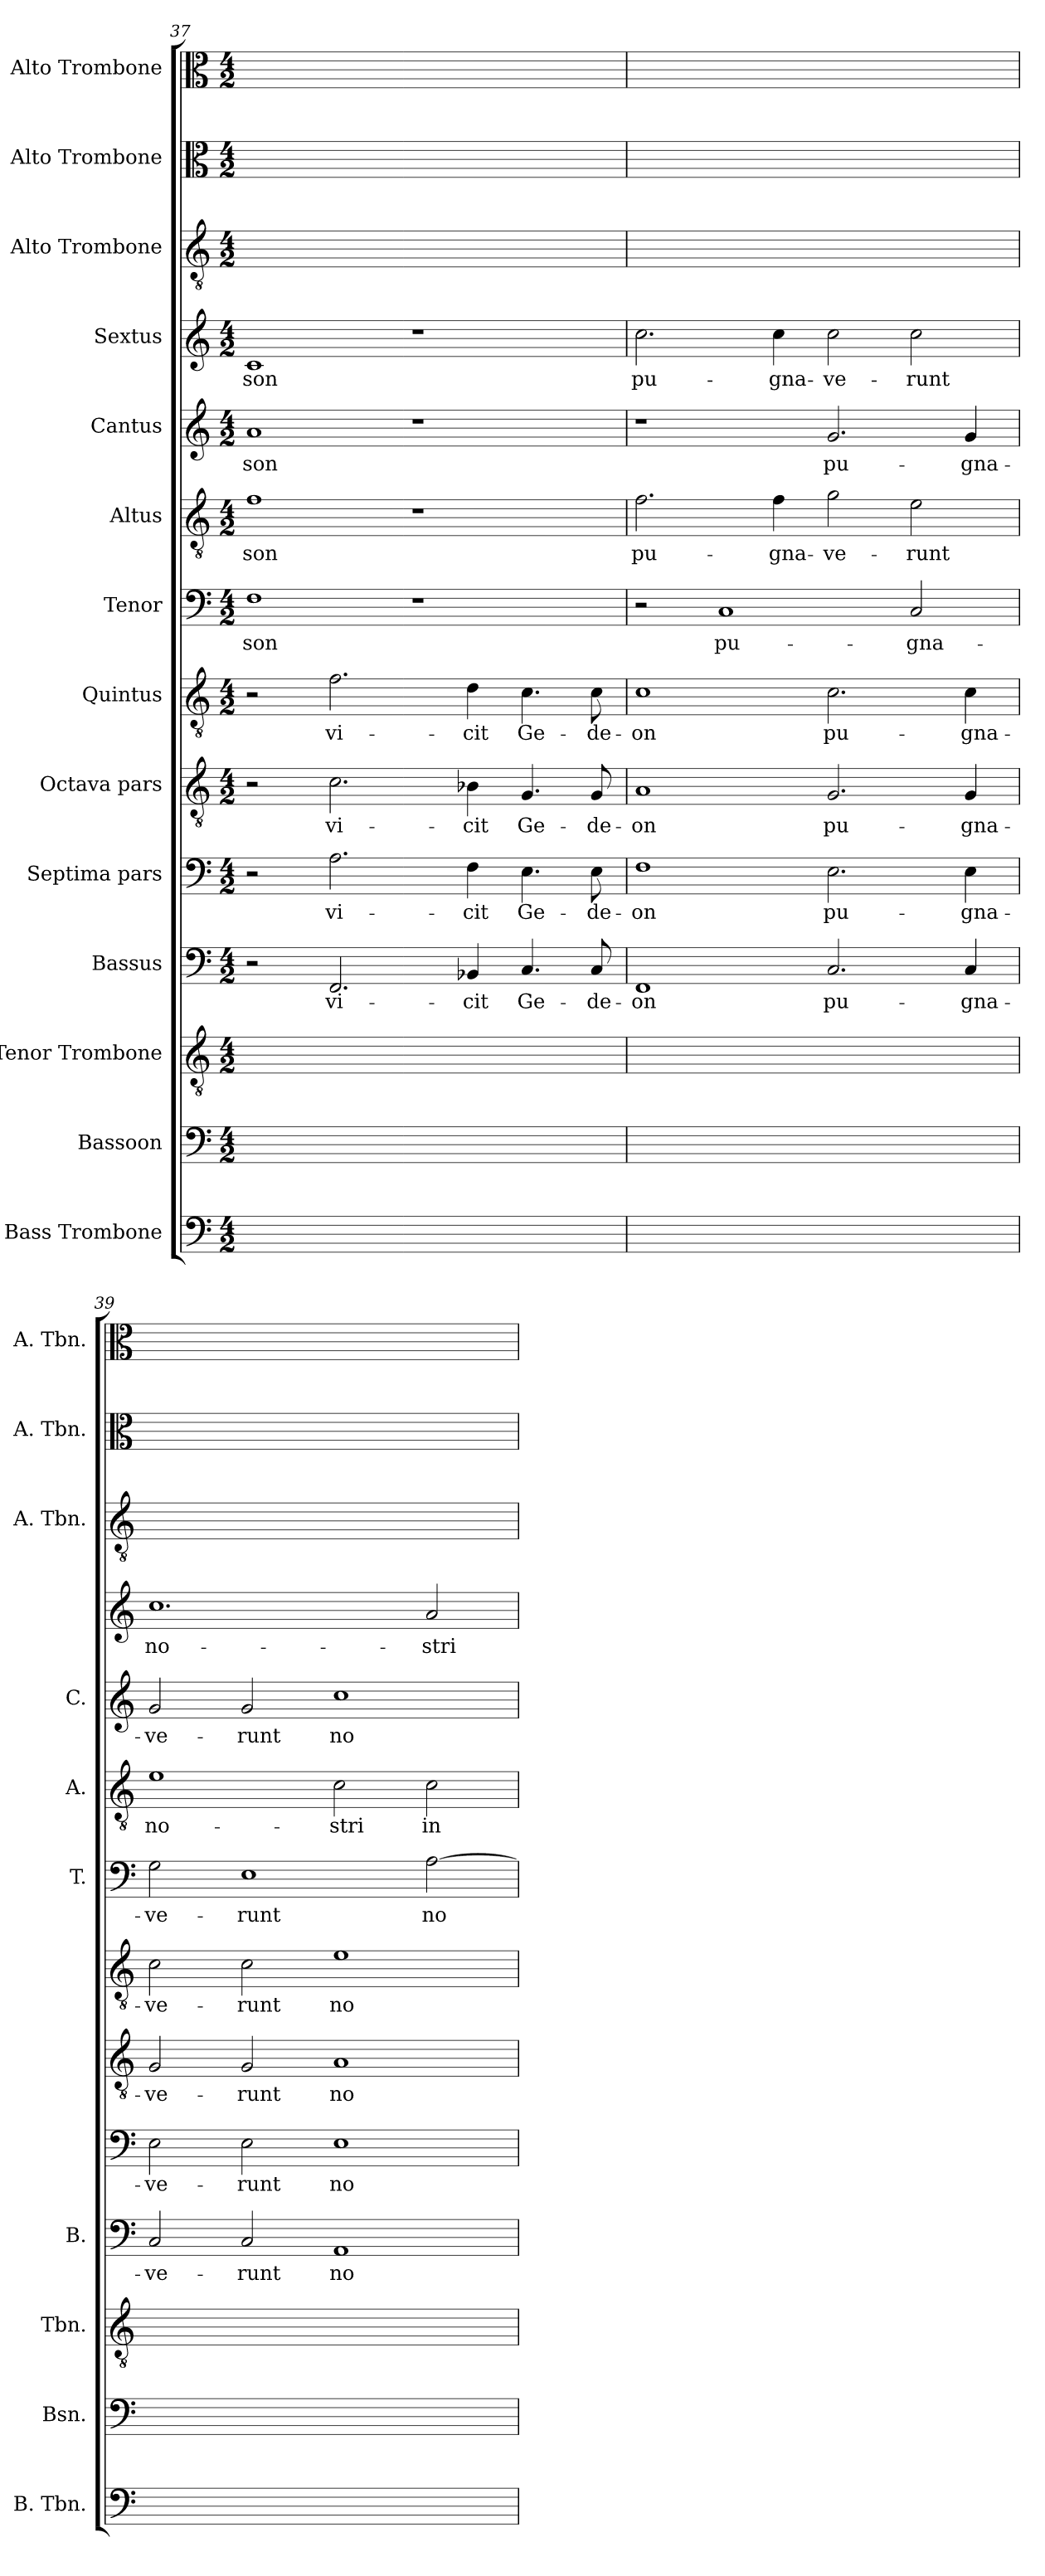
**kern	**text	**kern	**text	**kern	**text	**kern	**text	**kern	**text	**kern	**text	**kern	**text	**kern	**text	**kern	**text	**kern	**text	**kern	**text	**kern	**text	**kern	**text	**kern	**text
*part14	*part14	*part13	*part13	*part12	*part12	*part11	*part11	*part10	*part10	*part9	*part9	*part8	*part8	*part7	*part7	*part6	*part6	*part5	*part5	*part4	*part4	*part3	*part3	*part2	*part2	*part1	*part1
*staff14	*staff14	*staff13	*staff13	*staff12	*staff12	*staff11	*staff11	*staff10	*staff10	*staff9	*staff9	*staff8	*staff8	*staff7	*staff7	*staff6	*staff6	*staff5	*staff5	*staff4	*staff4	*staff3	*staff3	*staff2	*staff2	*staff1	*staff1
*I"Bass Trombone	*	*I"Bassoon	*	*I"Tenor Trombone	*	*I"Bassus	*	*I"Septima pars	*	*I"Octava pars	*	*I"Quintus	*	*I"Tenor	*	*I"Altus	*	*I"Cantus	*	*I"Sextus	*	*I"Alto Trombone	*	*I"Alto Trombone	*	*I"Alto Trombone	*
*I'B. Tbn.	*	*I'Bsn.	*	*I'Tbn.	*	*I'B.	*	*	*	*	*	*	*	*I'T.	*	*I'A.	*	*I'C.	*	*	*	*I'A. Tbn.	*	*I'A. Tbn.	*	*I'A. Tbn.	*
*clefF4	*	*clefF4	*	*clefGv2	*	*clefF4	*	*clefF4	*	*clefGv2	*	*clefGv2	*	*clefF4	*	*clefGv2	*	*clefG2	*	*clefG2	*	*clefGv2	*	*clefC3	*	*clefC3	*
*	*	*	*	*	*	*	*	*	*	*ITrd7c12	*	*ITrd7c12	*	*	*	*ITrd7c12	*	*	*	*	*	*	*	*	*	*	*
*k[]	*	*k[]	*	*k[]	*	*k[]	*	*k[]	*	*k[]	*	*k[]	*	*k[]	*	*k[]	*	*k[]	*	*k[]	*	*k[]	*	*k[]	*	*k[]	*
*a:	*	*a:	*	*a:	*	*a:	*	*a:	*	*a:	*	*a:	*	*a:	*	*a:	*	*a:	*	*a:	*	*a:	*	*a:	*	*a:	*
*M4/2	*	*M4/2	*	*M4/2	*	*M4/2	*	*M4/2	*	*M4/2	*	*M4/2	*	*M4/2	*	*M4/2	*	*M4/2	*	*M4/2	*	*M4/2	*	*M4/2	*	*M4/2	*
=37	=37	=37	=37	=37	=37	=37	=37	=37	=37	=37	=37	=37	=37	=37	=37	=37	=37	=37	=37	=37	=37	=37	=37	=37	=37	=37	=37
!	!	!	!	!	!	!	!	!	!	!	!	!	!	!	!LO:LY:b	!	!LO:LY:b	!	!LO:LY:b	!	!LO:LY:b	!	!	!	!	!	!
2ryy	.	2ryy	.	2ryy	.	2r	.	2r	.	2r	.	2r	.	1F	-son	1F	-son	1a	-son	1c	-son	1Fyy	-son	1ayy	-son	1cyy	-son
!	!	!	!	!	!	!	!LO:LY:b	!	!LO:LY:b	!	!LO:LY:b	!	!LO:LY:b	!	!	!	!	!	!	!	!	!	!	!	!	!	!
2.FF/yy	vi-	2.A\yy	vi-	2.C/yy	vi-	2.FF/	vi-	2.A\	vi-	2.C\	vi-	2.F\	vi-	.	.	.	.	.	.	.	.	.	.	.	.	.	.
.	.	.	.	.	.	.	.	.	.	.	.	.	.	1r	.	1r	.	1r	.	1r	.	1ryy	.	1ryy	.	1ryy	.
!	!	!	!	!	!	!	!LO:LY:b	!	!LO:LY:b	!	!LO:LY:b	!	!LO:LY:b	!	!	!	!	!	!	!	!	!	!	!	!	!	!
4BB-/yy	-cit	4F\yy	-cit	4BB-/yy	-cit	4BB-X/	-cit	4F\	-cit	4BB-X\	-cit	4D\	-cit	.	.	.	.	.	.	.	.	.	.	.	.	.	.
!	!	!	!	!	!	!	!LO:LY:b	!	!LO:LY:b	!	!LO:LY:b	!	!LO:LY:b	!	!	!	!	!	!	!	!	!	!	!	!	!	!
4.C/yy	Ge-	4.E\yy	Ge-	4.GG/yy	Ge-	4.C/	Ge-	4.E\	Ge-	4.GG/	Ge-	4.C\	Ge-	.	.	.	.	.	.	.	.	.	.	.	.	.	.
!	!	!	!	!	!	!	!LO:LY:b	!	!LO:LY:b	!	!LO:LY:b	!	!LO:LY:b	!	!	!	!	!	!	!	!	!	!	!	!	!	!
8C/yy	-de-	8E\yy	-de-	8GG/yy	-de-	8C/	-de-	8E\	-de-	8GG/	-de-	8C\	-de-	.	.	.	.	.	.	.	.	.	.	.	.	.	.
=38	=38	=38	=38	=38	=38	=38	=38	=38	=38	=38	=38	=38	=38	=38	=38	=38	=38	=38	=38	=38	=38	=38	=38	=38	=38	=38	=38
!	!	!	!	!	!	!	!LO:LY:b	!	!LO:LY:b	!	!LO:LY:b	!	!LO:LY:b	!	!	!	!LO:LY:b	!	!	!	!LO:LY:b	!	!	!	!	!	!
1FFyy	-on	1Fyy	-on	1AAyy	-on	1FF	-on	1F	-on	1AA	-on	1C	-on	2r	.	2.F\	pu-	1r	.	2.cc\	pu-	2.F/yy	pu-	1ryy	.	2.cc\yy	pu-
!	!	!	!	!	!	!	!	!	!	!	!	!	!	!	!LO:LY:b	!	!	!	!	!	!	!	!	!	!	!	!
.	.	.	.	.	.	.	.	.	.	.	.	.	.	1C	pu-	.	.	.	.	.	.	.	.	.	.	.	.
!	!	!	!	!	!	!	!	!	!	!	!	!	!	!	!	!	!LO:LY:b	!	!	!	!LO:LY:b	!	!	!	!	!	!
.	.	.	.	.	.	.	.	.	.	.	.	.	.	.	.	4F\	-gna-	.	.	4cc\	-gna-	4F/yy	-gna-	.	.	4cc\yy	-gna-
!	!	!	!	!	!	!	!LO:LY:b	!	!LO:LY:b	!	!LO:LY:b	!	!LO:LY:b	!	!	!	!LO:LY:b	!	!LO:LY:b	!	!LO:LY:b	!	!	!	!	!	!
2.C/yy	pu-	2.E\yy	pu-	2.GG/yy	pu-	2.C/	pu-	2.E\	pu-	2.GG/	pu-	2.C\	pu-	.	.	2G\	-ve-	2.g/	pu-	2cc\	-ve-	2G/yy	-ve-	2.g\yy	pu-	2cc\yy	-ve-
!	!	!	!	!	!	!	!	!	!	!	!	!	!	!	!LO:LY:b	!	!LO:LY:b	!	!	!	!LO:LY:b	!	!	!	!	!	!
.	.	.	.	.	.	.	.	.	.	.	.	.	.	2C/	-gna-	2E\	-runt	.	.	2cc\	-runt	2E/yy	-runt	.	.	2cc\yy	-runt
!	!	!	!	!	!	!	!LO:LY:b	!	!LO:LY:b	!	!LO:LY:b	!	!LO:LY:b	!	!	!	!	!	!LO:LY:b	!	!	!	!	!	!	!	!
4C/yy	-gna-	4E\yy	-gna-	4GG/yy	-gna-	4C/	-gna-	4E\	-gna-	4GG/	-gna-	4C\	-gna-	.	.	.	.	4g/	-gna-	.	.	.	.	4g\yy	-gna-	.	.
=39	=39	=39	=39	=39	=39	=39	=39	=39	=39	=39	=39	=39	=39	=39	=39	=39	=39	=39	=39	=39	=39	=39	=39	=39	=39	=39	=39
!	!	!	!	!	!	!	!LO:LY:b	!	!LO:LY:b	!	!LO:LY:b	!	!LO:LY:b	!	!LO:LY:b	!	!LO:LY:b	!	!LO:LY:b	!	!LO:LY:b	!	!	!	!	!	!
2C/yy	-ve-	2E\yy	-ve-	2GG/yy	-ve-	2C/	-ve-	2E\	-ve-	2GG/	-ve-	2C\	-ve-	2G\	-ve-	1E	no-	2g/	-ve-	1.cc	no-	1Eyy	no-	2g\yy	-ve-	1.ccyy	no-
!	!	!	!	!	!	!	!LO:LY:b	!	!LO:LY:b	!	!LO:LY:b	!	!LO:LY:b	!	!LO:LY:b	!	!	!	!LO:LY:b	!	!	!	!	!	!	!	!
2C/yy	-runt	2E\yy	-runt	2GG/yy	-runt	2C/	-runt	2E\	-runt	2GG/	-runt	2C\	-runt	1E	-runt	.	.	2g/	-runt	.	.	.	.	2g\yy	-runt	.	.
!	!	!	!	!	!	!	!LO:LY:b	!	!LO:LY:b	!	!LO:LY:b	!	!LO:LY:b	!	!	!	!LO:LY:b	!	!LO:LY:b	!	!	!	!	!	!	!	!
1AAyy	no-	1Eyy	no-	1AAyy	no-	1AA	no-	1E	no-	1AA	no-	1E	no-	.	.	2C\	-stri	1cc	no-	.	.	2C/yy	-stri	1ccyy	no-	.	.
!	!	!	!	!	!	!	!	!	!	!	!	!	!	!	!LO:LY:b	!	!LO:LY:b	!	!	!	!LO:LY:b	!	!	!	!	!	!
.	.	.	.	.	.	.	.	.	.	.	.	.	.	[>2A\	no-	2C\	in	.	.	2a/	-stri	2C/yy	in	.	.	2a\yy	-stri
=	=	=	=	=	=	=	=	=	=	=	=	=	=	=	=	=	=	=	=	=	=	=	=	=	=	=	=
*-	*-	*-	*-	*-	*-	*-	*-	*-	*-	*-	*-	*-	*-	*-	*-	*-	*-	*-	*-	*-	*-	*-	*-	*-	*-	*-	*-
